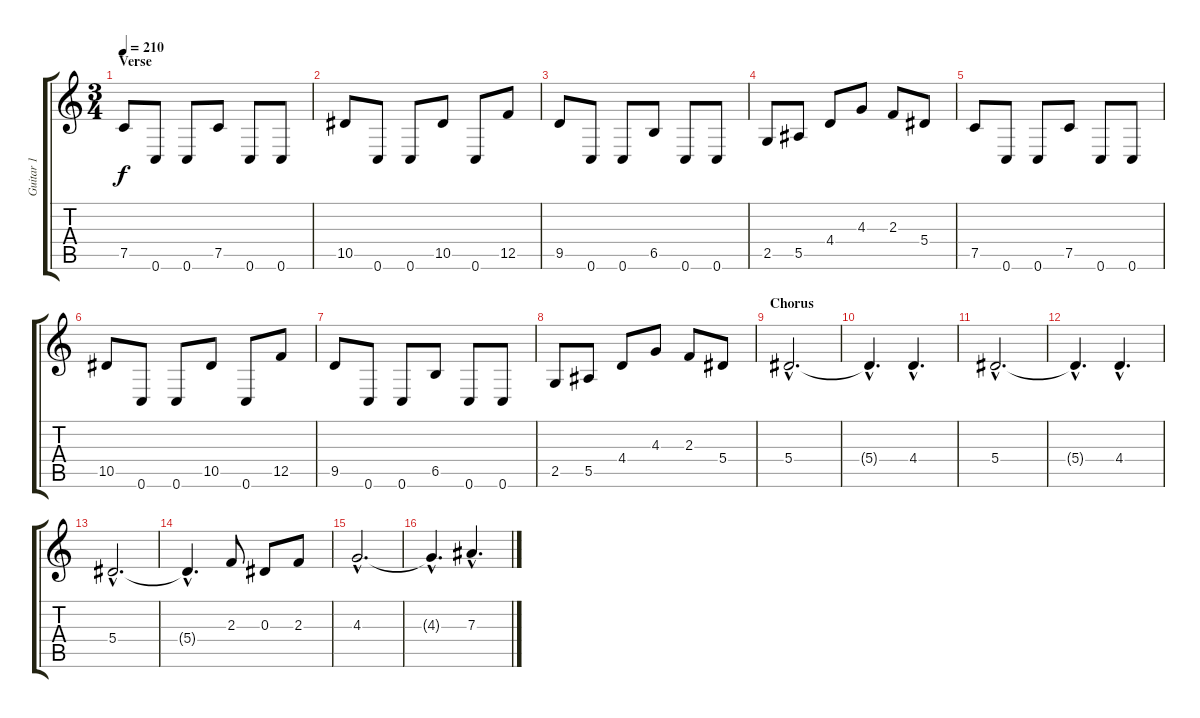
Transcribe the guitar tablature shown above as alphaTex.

\track ("Guitar 1" "Guitar 1") {instrument distortionguitar}
\staff {score tabs}
\tuning (C4 G3 Eb3 Bb2 F2 C2) {hide}
\ts (3 4)
\section ("" "Verse")
\tempo 210
\clef g2
\ks c
7.5.8{dy f} 0.6.8 0.6.8 7.5.8 0.6.8 0.6.8 |
10.5.8 0.6.8 0.6.8 10.5.8 0.6.8 12.5.8 |
9.5.8 0.6.8 0.6.8 6.5.8 0.6.8 0.6.8 |
2.5.8 5.5.8 4.4.8 4.3.8 2.3.8 5.4.8 |
7.5.8 0.6.8 0.6.8 7.5.8 0.6.8 0.6.8 |
10.5.8 0.6.8 0.6.8 10.5.8 0.6.8 12.5.8 |
9.5.8 0.6.8 0.6.8 6.5.8 0.6.8 0.6.8 |
2.5.8 5.5.8 4.4.8 4.3.8 2.3.8 5.4.8 |
\section ("" "Chorus")
5.4{hac}.2{d} |
5.4{hac t}.4{d} 4.4{hac}.4{d} |
5.4{hac}.2{d} |
5.4{hac t}.4{d} 4.4{hac}.4{d} |
5.4{hac}.2{d} |
5.4{hac t}.4{d} 2.3.8 0.3.8 2.3.8 |
4.3{hac}.2{d} |
4.3{hac t}.4{d} 7.3{hac}.4{d}
